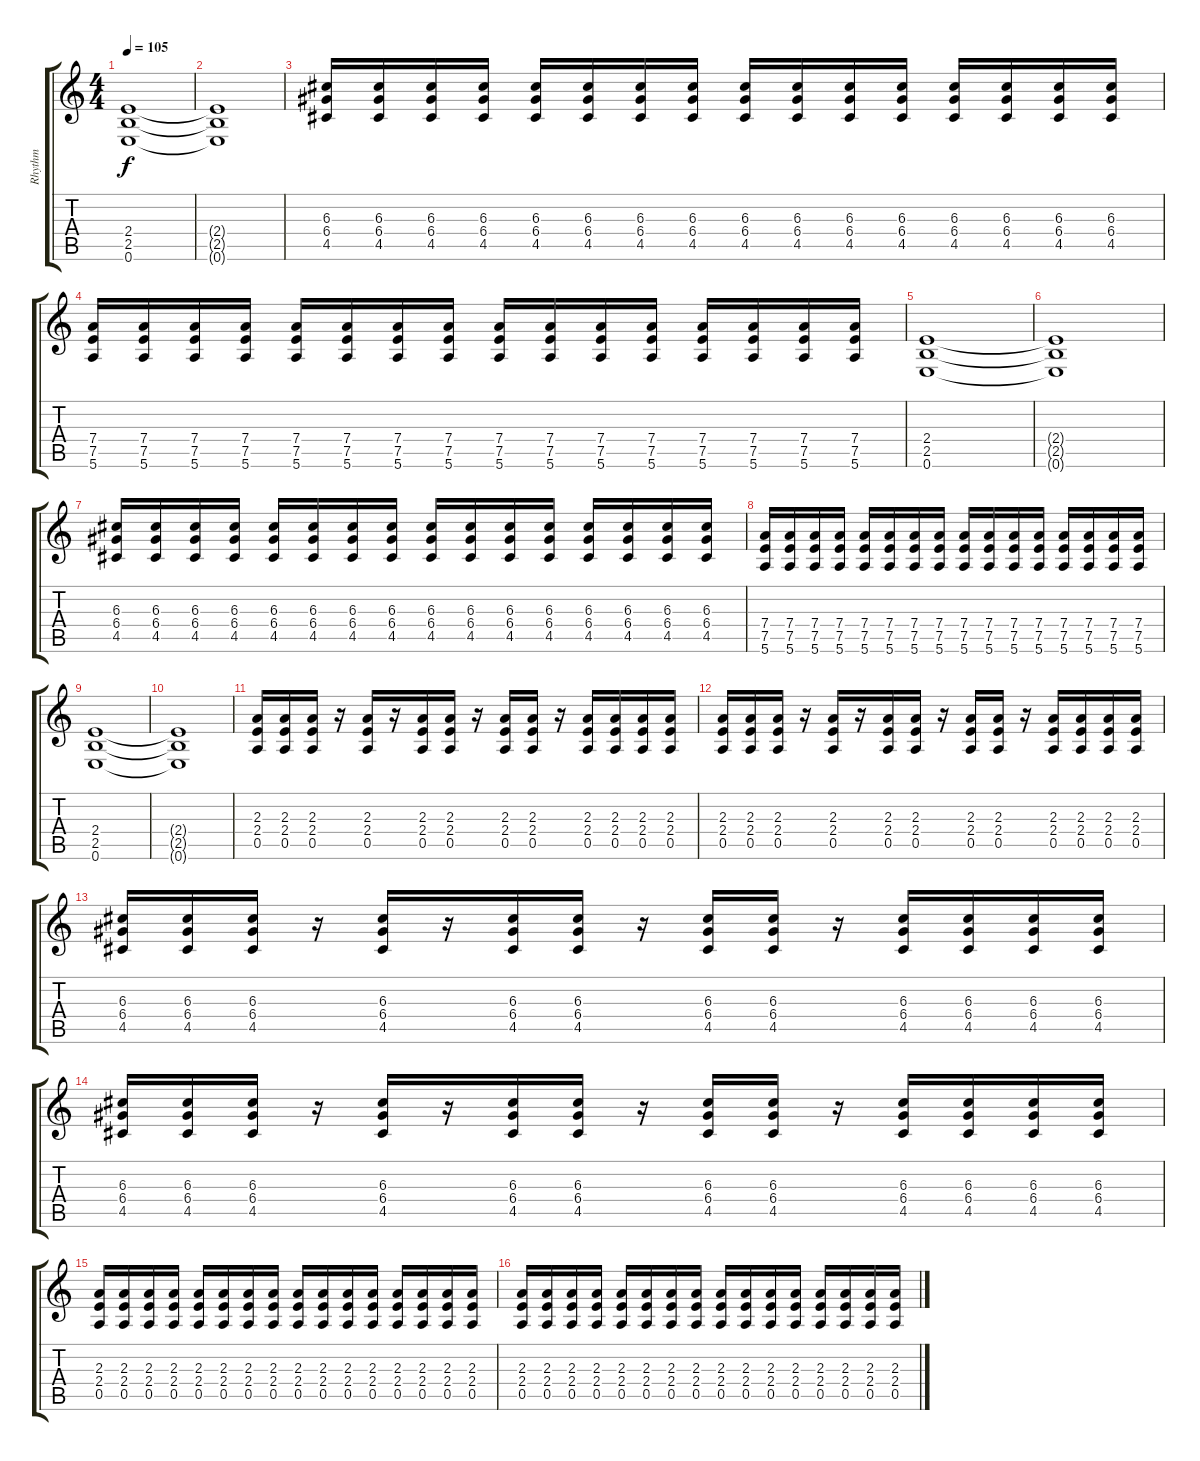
\track ("Rhythm" "Rhythm") {instrument distortionguitar}
\staff {score tabs}
\tuning (E4 B3 G3 D3 A2 E2) {hide}
\ts (4 4)
\tempo 105
\clef g2
\ks c
(2.4 2.5 0.6).1{dy f} |
(2.4{t} 2.5{t} 0.6{t}).1 |
(6.3 6.4 4.5).16 (6.3 6.4 4.5).16 (6.3 6.4 4.5).16 (6.3 6.4 4.5).16 (6.3 6.4 4.5).16 (6.3 6.4 4.5).16 (6.3 6.4 4.5).16 (6.3 6.4 4.5).16 (6.3 6.4 4.5).16 (6.3 6.4 4.5).16 (6.3 6.4 4.5).16 (6.3 6.4 4.5).16 (6.3 6.4 4.5).16 (6.3 6.4 4.5).16 (6.3 6.4 4.5).16 (6.3 6.4 4.5).16 |
(7.4 7.5 5.6).16 (7.4 7.5 5.6).16 (7.4 7.5 5.6).16 (7.4 7.5 5.6).16 (7.4 7.5 5.6).16 (7.4 7.5 5.6).16 (7.4 7.5 5.6).16 (7.4 7.5 5.6).16 (7.4 7.5 5.6).16 (7.4 7.5 5.6).16 (7.4 7.5 5.6).16 (7.4 7.5 5.6).16 (7.4 7.5 5.6).16 (7.4 7.5 5.6).16 (7.4 7.5 5.6).16 (7.4 7.5 5.6).16 |
(2.4 2.5 0.6).1 |
(2.4{t} 2.5{t} 0.6{t}).1 |
(6.3 6.4 4.5).16 (6.3 6.4 4.5).16 (6.3 6.4 4.5).16 (6.3 6.4 4.5).16 (6.3 6.4 4.5).16 (6.3 6.4 4.5).16 (6.3 6.4 4.5).16 (6.3 6.4 4.5).16 (6.3 6.4 4.5).16 (6.3 6.4 4.5).16 (6.3 6.4 4.5).16 (6.3 6.4 4.5).16 (6.3 6.4 4.5).16 (6.3 6.4 4.5).16 (6.3 6.4 4.5).16 (6.3 6.4 4.5).16 |
(7.4 7.5 5.6).16 (7.4 7.5 5.6).16 (7.4 7.5 5.6).16 (7.4 7.5 5.6).16 (7.4 7.5 5.6).16 (7.4 7.5 5.6).16 (7.4 7.5 5.6).16 (7.4 7.5 5.6).16 (7.4 7.5 5.6).16 (7.4 7.5 5.6).16 (7.4 7.5 5.6).16 (7.4 7.5 5.6).16 (7.4 7.5 5.6).16 (7.4 7.5 5.6).16 (7.4 7.5 5.6).16 (7.4 7.5 5.6).16 |
(2.4 2.5 0.6).1 |
(2.4{t} 2.5{t} 0.6{t}).1 |
(2.3 2.4 0.5).16 (2.3 2.4 0.5).16 (2.3 2.4 0.5).16 r.16 (2.3 2.4 0.5).16 r.16 (2.3 2.4 0.5).16 (2.3 2.4 0.5).16 r.16 (2.3 2.4 0.5).16 (2.3 2.4 0.5).16 r.16 (2.3 2.4 0.5).16 (2.3 2.4 0.5).16 (2.3 2.4 0.5).16 (2.3 2.4 0.5).16 |
(2.3 2.4 0.5).16 (2.3 2.4 0.5).16 (2.3 2.4 0.5).16 r.16 (2.3 2.4 0.5).16 r.16 (2.3 2.4 0.5).16 (2.3 2.4 0.5).16 r.16 (2.3 2.4 0.5).16 (2.3 2.4 0.5).16 r.16 (2.3 2.4 0.5).16 (2.3 2.4 0.5).16 (2.3 2.4 0.5).16 (2.3 2.4 0.5).16 |
(6.3 6.4 4.5).16 (6.3 6.4 4.5).16 (6.3 6.4 4.5).16 r.16 (6.3 6.4 4.5).16 r.16 (6.3 6.4 4.5).16 (6.3 6.4 4.5).16 r.16 (6.3 6.4 4.5).16 (6.3 6.4 4.5).16 r.16 (6.3 6.4 4.5).16 (6.3 6.4 4.5).16 (6.3 6.4 4.5).16 (6.3 6.4 4.5).16 |
(6.3 6.4 4.5).16 (6.3 6.4 4.5).16 (6.3 6.4 4.5).16 r.16 (6.3 6.4 4.5).16 r.16 (6.3 6.4 4.5).16 (6.3 6.4 4.5).16 r.16 (6.3 6.4 4.5).16 (6.3 6.4 4.5).16 r.16 (6.3 6.4 4.5).16 (6.3 6.4 4.5).16 (6.3 6.4 4.5).16 (6.3 6.4 4.5).16 |
(2.3 2.4 0.5).16 (2.3 2.4 0.5).16 (2.3 2.4 0.5).16 (2.3 2.4 0.5).16 (2.3 2.4 0.5).16 (2.3 2.4 0.5).16 (2.3 2.4 0.5).16 (2.3 2.4 0.5).16 (2.3 2.4 0.5).16 (2.3 2.4 0.5).16 (2.3 2.4 0.5).16 (2.3 2.4 0.5).16 (2.3 2.4 0.5).16 (2.3 2.4 0.5).16 (2.3 2.4 0.5).16 (2.3 2.4 0.5).16 |
(2.3 2.4 0.5).16 (2.3 2.4 0.5).16 (2.3 2.4 0.5).16 (2.3 2.4 0.5).16 (2.3 2.4 0.5).16 (2.3 2.4 0.5).16 (2.3 2.4 0.5).16 (2.3 2.4 0.5).16 (2.3 2.4 0.5).16 (2.3 2.4 0.5).16 (2.3 2.4 0.5).16 (2.3 2.4 0.5).16 (2.3 2.4 0.5).16 (2.3 2.4 0.5).16 (2.3 2.4 0.5).16 (2.3 2.4 0.5).16
